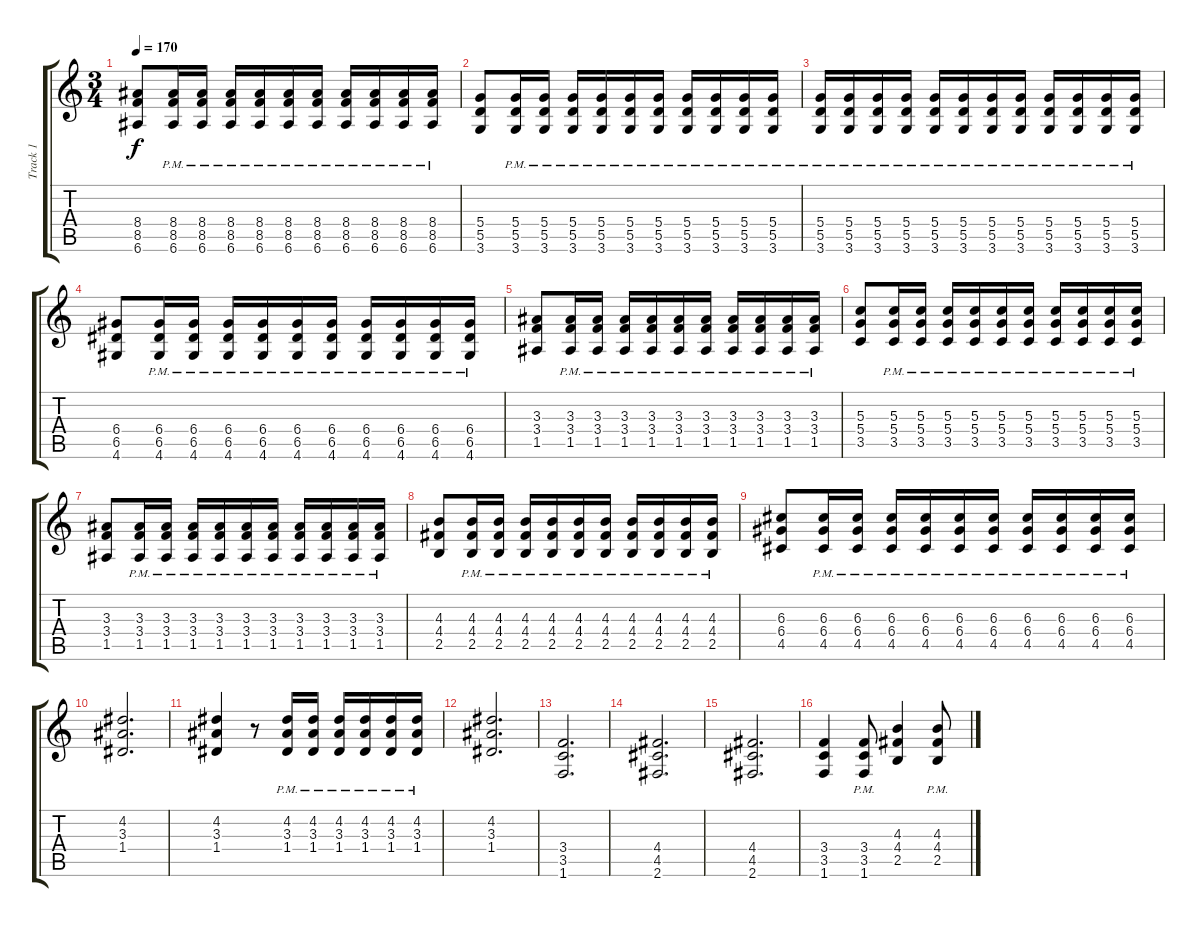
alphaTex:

\track ("Track 1" "Track 1") {instrument overdrivenguitar}
\staff {score tabs}
\tuning (E4 B3 G3 D3 A2 E2) {hide}
\ts (3 4)
\tempo 170
\clef g2
\ks c
(8.4 8.5 6.6).8{dy f} (8.4{pm} 8.5{pm} 6.6{pm}).16 (8.4{pm} 8.5{pm} 6.6{pm}).16 (8.4{pm} 8.5{pm} 6.6{pm}).16 (8.4{pm} 8.5{pm} 6.6{pm}).16 (8.4{pm} 8.5{pm} 6.6{pm}).16 (8.4{pm} 8.5{pm} 6.6{pm}).16 (8.4{pm} 8.5{pm} 6.6{pm}).16 (8.4{pm} 8.5{pm} 6.6{pm}).16 (8.4{pm} 8.5{pm} 6.6{pm}).16 (8.4{pm} 8.5{pm} 6.6{pm}).16 |
(5.4 5.5 3.6).8 (5.4{pm} 5.5{pm} 3.6{pm}).16 (5.4{pm} 5.5{pm} 3.6{pm}).16 (5.4{pm} 5.5{pm} 3.6{pm}).16 (5.4{pm} 5.5{pm} 3.6{pm}).16 (5.4{pm} 5.5{pm} 3.6{pm}).16 (5.4{pm} 5.5{pm} 3.6{pm}).16 (5.4{pm} 5.5{pm} 3.6{pm}).16 (5.4{pm} 5.5{pm} 3.6{pm}).16 (5.4{pm} 5.5{pm} 3.6{pm}).16 (5.4{pm} 5.5{pm} 3.6{pm}).16 |
(5.4{pm} 5.5{pm} 3.6{pm}).16 (5.4{pm} 5.5{pm} 3.6{pm}).16 (5.4{pm} 5.5{pm} 3.6{pm}).16 (5.4{pm} 5.5{pm} 3.6{pm}).16 (5.4{pm} 5.5{pm} 3.6{pm}).16 (5.4{pm} 5.5{pm} 3.6{pm}).16 (5.4{pm} 5.5{pm} 3.6{pm}).16 (5.4{pm} 5.5{pm} 3.6{pm}).16 (5.4{pm} 5.5{pm} 3.6{pm}).16 (5.4{pm} 5.5{pm} 3.6{pm}).16 (5.4{pm} 5.5{pm} 3.6{pm}).16 (5.4{pm} 5.5{pm} 3.6{pm}).16 |
(6.4 6.5 4.6).8 (6.4{pm} 6.5{pm} 4.6{pm}).16 (6.4{pm} 6.5{pm} 4.6{pm}).16 (6.4{pm} 6.5{pm} 4.6{pm}).16 (6.4{pm} 6.5{pm} 4.6{pm}).16 (6.4{pm} 6.5{pm} 4.6{pm}).16 (6.4{pm} 6.5{pm} 4.6{pm}).16 (6.4{pm} 6.5{pm} 4.6{pm}).16 (6.4{pm} 6.5{pm} 4.6{pm}).16 (6.4{pm} 6.5{pm} 4.6{pm}).16 (6.4{pm} 6.5{pm} 4.6{pm}).16 |
(3.3 3.4 1.5).8 (3.3{pm} 3.4{pm} 1.5{pm}).16 (3.3{pm} 3.4{pm} 1.5{pm}).16 (3.3{pm} 3.4{pm} 1.5{pm}).16 (3.3{pm} 3.4{pm} 1.5{pm}).16 (3.3{pm} 3.4{pm} 1.5{pm}).16 (3.3{pm} 3.4{pm} 1.5{pm}).16 (3.3{pm} 3.4{pm} 1.5{pm}).16 (3.3{pm} 3.4{pm} 1.5{pm}).16 (3.3{pm} 3.4{pm} 1.5{pm}).16 (3.3{pm} 3.4{pm} 1.5{pm}).16 |
(5.3 5.4 3.5).8 (5.3{pm} 5.4{pm} 3.5{pm}).16 (5.3{pm} 5.4{pm} 3.5{pm}).16 (5.3{pm} 5.4{pm} 3.5{pm}).16 (5.3{pm} 5.4{pm} 3.5{pm}).16 (5.3{pm} 5.4{pm} 3.5{pm}).16 (5.3{pm} 5.4{pm} 3.5{pm}).16 (5.3{pm} 5.4{pm} 3.5{pm}).16 (5.3{pm} 5.4{pm} 3.5{pm}).16 (5.3{pm} 5.4{pm} 3.5{pm}).16 (5.3{pm} 5.4{pm} 3.5{pm}).16 |
(3.3 3.4 1.5).8 (3.3{pm} 3.4{pm} 1.5{pm}).16 (3.3{pm} 3.4{pm} 1.5{pm}).16 (3.3{pm} 3.4{pm} 1.5{pm}).16 (3.3{pm} 3.4{pm} 1.5{pm}).16 (3.3{pm} 3.4{pm} 1.5{pm}).16 (3.3{pm} 3.4{pm} 1.5{pm}).16 (3.3{pm} 3.4{pm} 1.5{pm}).16 (3.3{pm} 3.4{pm} 1.5{pm}).16 (3.3{pm} 3.4{pm} 1.5{pm}).16 (3.3{pm} 3.4{pm} 1.5{pm}).16 |
(4.3 4.4 2.5).8 (4.3{pm} 4.4{pm} 2.5{pm}).16 (4.3{pm} 4.4{pm} 2.5{pm}).16 (4.3{pm} 4.4{pm} 2.5{pm}).16 (4.3{pm} 4.4{pm} 2.5{pm}).16 (4.3{pm} 4.4{pm} 2.5{pm}).16 (4.3{pm} 4.4{pm} 2.5{pm}).16 (4.3{pm} 4.4{pm} 2.5{pm}).16 (4.3{pm} 4.4{pm} 2.5{pm}).16 (4.3{pm} 4.4{pm} 2.5{pm}).16 (4.3{pm} 4.4{pm} 2.5{pm}).16 |
(6.3 6.4 4.5).8 (6.3{pm} 6.4{pm} 4.5{pm}).16 (6.3{pm} 6.4{pm} 4.5{pm}).16 (6.3{pm} 6.4{pm} 4.5{pm}).16 (6.3{pm} 6.4{pm} 4.5{pm}).16 (6.3{pm} 6.4{pm} 4.5{pm}).16 (6.3{pm} 6.4{pm} 4.5{pm}).16 (6.3{pm} 6.4{pm} 4.5{pm}).16 (6.3{pm} 6.4{pm} 4.5{pm}).16 (6.3{pm} 6.4{pm} 4.5{pm}).16 (6.3{pm} 6.4{pm} 4.5{pm}).16 |
(4.2 3.3 1.4).2{d} |
(4.2 3.3 1.4).4 r.8 (4.2{pm} 3.3{pm} 1.4{pm}).16 (4.2{pm} 3.3{pm} 1.4{pm}).16 (4.2{pm} 3.3{pm} 1.4{pm}).16 (4.2{pm} 3.3{pm} 1.4{pm}).16 (4.2{pm} 3.3{pm} 1.4{pm}).16 (4.2{pm} 3.3{pm} 1.4{pm}).16 |
(4.2 3.3 1.4).2{d} |
(3.4 3.5 1.6).2{d} |
(4.4 4.5 2.6).2{d} |
(4.4 4.5 2.6).2{d} |
(3.4 3.5 1.6).4 (3.4{pm} 3.5{pm} 1.6{pm}).8 (4.3 4.4 2.5).4 (4.3{pm} 4.4{pm} 2.5{pm}).8
